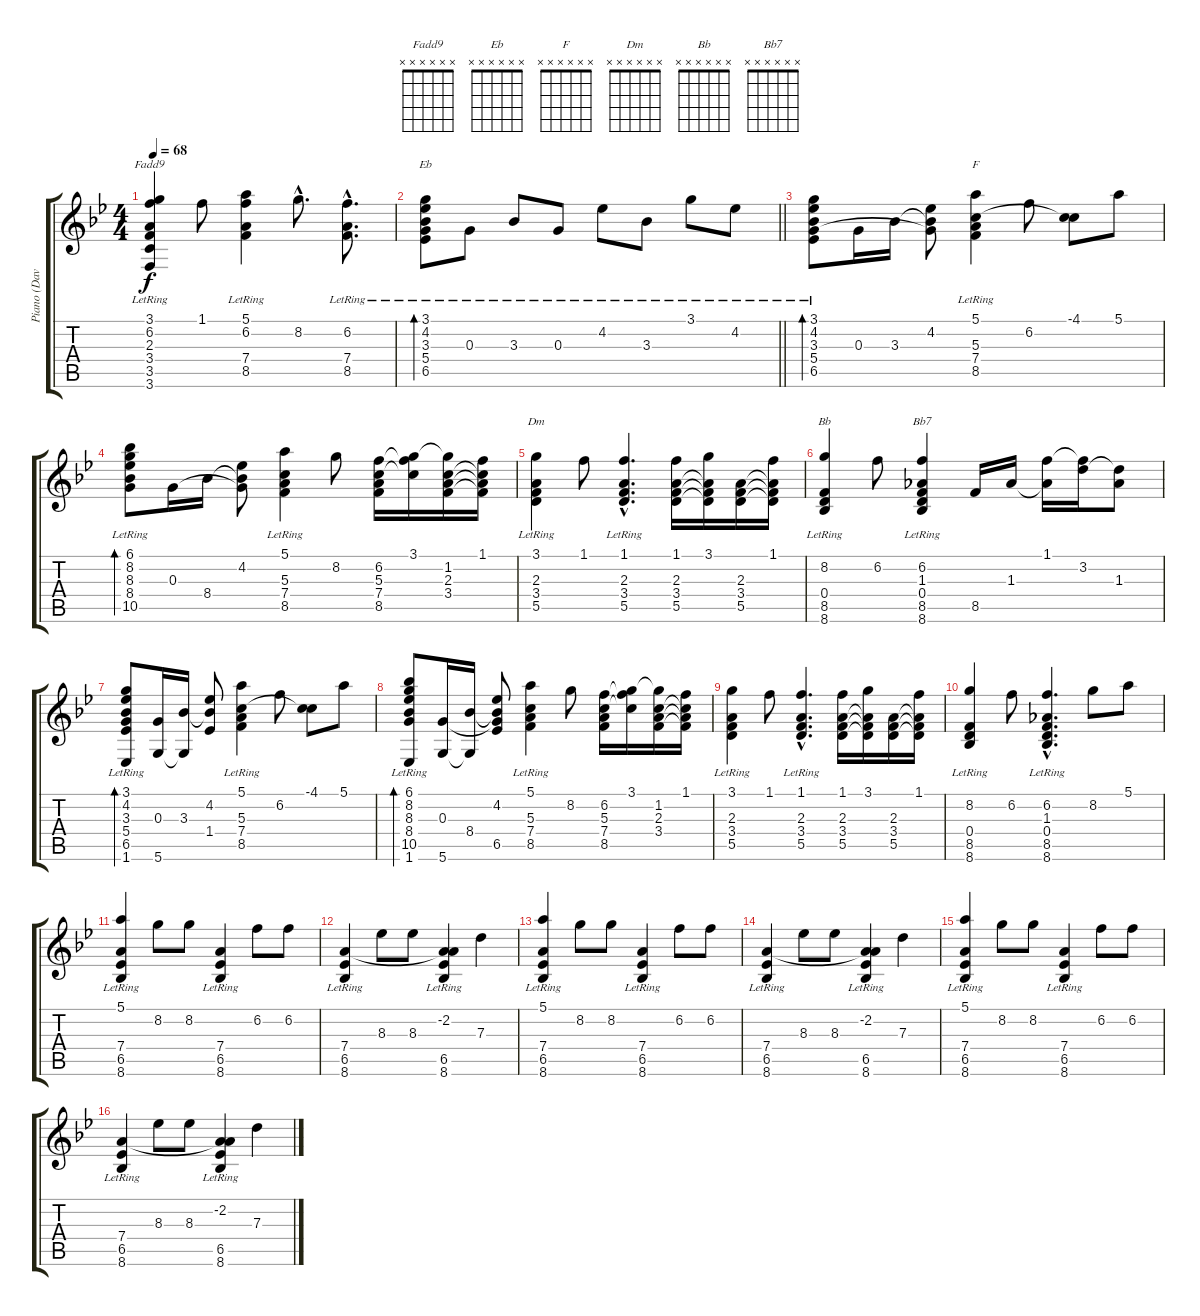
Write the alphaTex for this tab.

\track ("Piano (Davies)" "Piano (Dav") {instrument acousticgrandpiano}
\staff {score tabs}
\tuning (E5 B4 G4 D4 A3 D3) {hide}
\chord ("Fadd9" x x x x x x)
\chord ("Eb" x x x x x x)
\chord ("F" x x x x x x)
\chord ("Dm" x x x x x x)
\chord ("Bb" x x x x x x)
\chord ("Bb7" x x x x x x)
\ts (4 4)
\tempo 68
\clef g2
\ks bb
(3.1{lr} 6.2{lr} 2.3{lr} 3.4{lr} 3.5 3.6{lr}).4{ch "Fadd9" dy f} 1.1.8 (5.1 6.2{lr} 7.4{lr} 8.5{lr}).4 8.2{hac}.8{d} (6.2{hac lr} 7.4{hac lr} 8.5{hac lr}).8{d} |
\barLineRight lightlight
(3.1{lr} 4.2{lr} 3.3{lr} 5.4{lr} 6.5{lr}).8{bd 120 ch "Eb"} 0.3{lr}.8 3.3{lr}.8 0.3{lr}.8 4.2{lr}.8 3.3{lr}.8 3.1{lr}.8 4.2{lr}.8 |
(3.1{lr} 4.2{lr} 3.3{lr} 5.4{lr} 6.5{lr}).8{bd 120} 0.3.16 3.3.16 (4.2 3.3{t} 5.4{t}).8 (5.1{lr} 5.3{lr} 7.4{lr} 8.5{lr}).4{ch "F"} 6.2.8 (-4.1 5.3{t}).8 5.1.8 |
(6.1{lr} 8.2{lr} 8.3{lr} 8.4{lr} 10.5{lr}).8{bd 120} 0.3.16 8.4.16 (4.2 0.3{t} 8.4{t}).8 (5.1{lr} 5.3{lr} 7.4{lr} 8.5{lr}).4 8.2.8 (6.2 5.3 7.4 8.5).16 (3.1 6.2{t} 5.3{t}).16 (3.1{t} 1.2 2.3 3.4).16 (1.1 1.2{t} 2.3{t} 3.4{t}).16 |
(3.1 2.3{lr} 3.4{lr} 5.5{lr}).4{ch "Dm"} 1.1.8 (1.1{hac} 2.3{hac lr} 3.4{hac lr} 5.5{hac lr}).4{d} (1.1 2.3 3.4 5.5).16 (3.1 2.3{t} 3.4{t} 5.5{t}).16 (2.3 3.4 5.5).16 (1.1 2.3{t} 3.4{t} 5.5{t}).16 |
(8.2 0.4{lr} 8.5{lr} 8.6{lr}).4{ch "Bb"} 6.2.8 (6.2 1.3{lr} 0.4{lr} 8.5{lr} 8.6{lr}).4{ch "Bb7"} 8.5.16 1.3.16 (1.1 1.3{t}).16 (1.1{t} 3.2).16 (3.2{t} 1.3).8 |
(3.1{lr} 4.2{lr} 3.3{lr} 5.4{lr} 6.5{lr} 1.6).8{bd 120} (0.3 5.6).16 (3.3 5.6{t}).16 (4.2 3.3{t} 1.4).8 (5.1{lr} 5.3{lr} 7.4{lr} 8.5{lr}).4 6.2.8 (-4.1 5.3{t}).8 5.1.8 |
(6.1{lr} 8.2{lr} 8.3{lr} 8.4{lr} 10.5{lr} 1.6).8{bd 120} (0.3 5.6).16 (8.4 5.6{t}).16 (4.2 0.3{t} 8.4{t} 6.5).8 (5.1{lr} 5.3{lr} 7.4{lr} 8.5{lr}).4 8.2.8 (6.2 5.3 7.4 8.5).16 (3.1 6.2{t} 5.3{t}).16 (3.1{t} 1.2 2.3 3.4).16 (1.1 1.2{t} 2.3{t} 3.4{t}).16 |
(3.1 2.3{lr} 3.4{lr} 5.5{lr}).4 1.1.8 (1.1{hac} 2.3{hac lr} 3.4{hac lr} 5.5{hac lr}).4{d} (1.1 2.3 3.4 5.5).16 (3.1 2.3{t} 3.4{t} 5.5{t}).16 (2.3 3.4 5.5).16 (1.1 2.3{t} 3.4{t} 5.5{t}).16 |
(8.2 0.4{lr} 8.5{lr} 8.6{lr}).4 6.2.8 (6.2{hac} 1.3{hac lr} 0.4{hac lr} 8.5{hac lr} 8.6{hac lr}).4{d} 8.2.8 5.1.8 |
(5.1 7.4{lr} 6.5{lr} 8.6{lr}).4 8.2.8 8.2.8 (7.4{lr} 6.5{lr} 8.6{lr}).4 6.2.8 6.2.8 |
(7.4{lr} 6.5{lr} 8.6{lr}).4 8.3.8 8.3.8 (-2.2{lr} 7.4{lr t} 6.5{lr} 8.6{lr}).4 7.3.4 |
(5.1 7.4{lr} 6.5{lr} 8.6{lr}).4 8.2.8 8.2.8 (7.4{lr} 6.5{lr} 8.6{lr}).4 6.2.8 6.2.8 |
(7.4{lr} 6.5{lr} 8.6{lr}).4 8.3.8 8.3.8 (-2.2{lr} 7.4{lr t} 6.5{lr} 8.6{lr}).4 7.3.4 |
(5.1 7.4{lr} 6.5{lr} 8.6{lr}).4 8.2.8 8.2.8 (7.4{lr} 6.5{lr} 8.6{lr}).4 6.2.8 6.2.8 |
(7.4{lr} 6.5{lr} 8.6{lr}).4 8.3.8 8.3.8 (-2.2{lr} 7.4{lr t} 6.5{lr} 8.6{lr}).4 7.3.4
